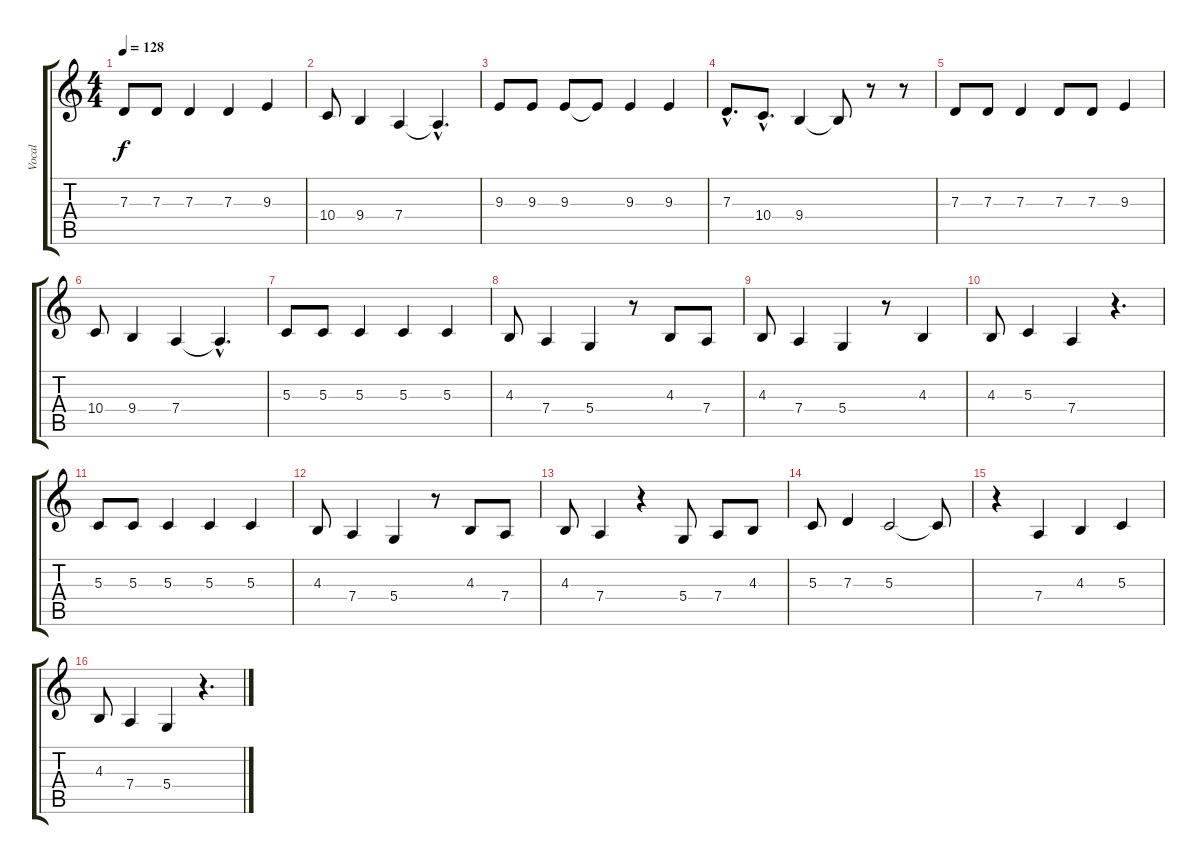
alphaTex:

\track ("Vocal" "Vocal") {instrument lead6voice}
\staff {score tabs}
\tuning (E4 B3 G3 D3 A2 E2) {hide}
\ts (4 4)
\tempo 128
\clef g2
\ks c
7.3.8{dy f} 7.3.8 7.3.4 7.3.4 9.3.4 |
10.4.8 9.4.4 7.4.4 7.4{hac t}.4{d} |
9.3.8 9.3.8 9.3.8 9.3{t}.8 9.3.4 9.3.4 |
7.3{hac}.8{d} 10.4{hac}.8{d} 9.4.4 9.4{t}.8 r.8 r.8 |
7.3.8 7.3.8 7.3.4 7.3.8 7.3.8 9.3.4 |
10.4.8 9.4.4 7.4.4 7.4{hac t}.4{d} |
5.3.8 5.3.8 5.3.4 5.3.4 5.3.4 |
4.3.8 7.4.4 5.4.4 r.8 4.3.8 7.4.8 |
4.3.8 7.4.4 5.4.4 r.8 4.3.4 |
4.3.8 5.3.4 7.4.4 r.4{d} |
5.3.8 5.3.8 5.3.4 5.3.4 5.3.4 |
4.3.8 7.4.4 5.4.4 r.8 4.3.8 7.4.8 |
4.3.8 7.4.4 r.4 5.4.8 7.4.8 4.3.8 |
5.3.8 7.3.4 5.3.2 5.3{t}.8 |
r.4 7.4.4 4.3.4 5.3.4 |
4.3.8 7.4.4 5.4.4 r.4{d}
